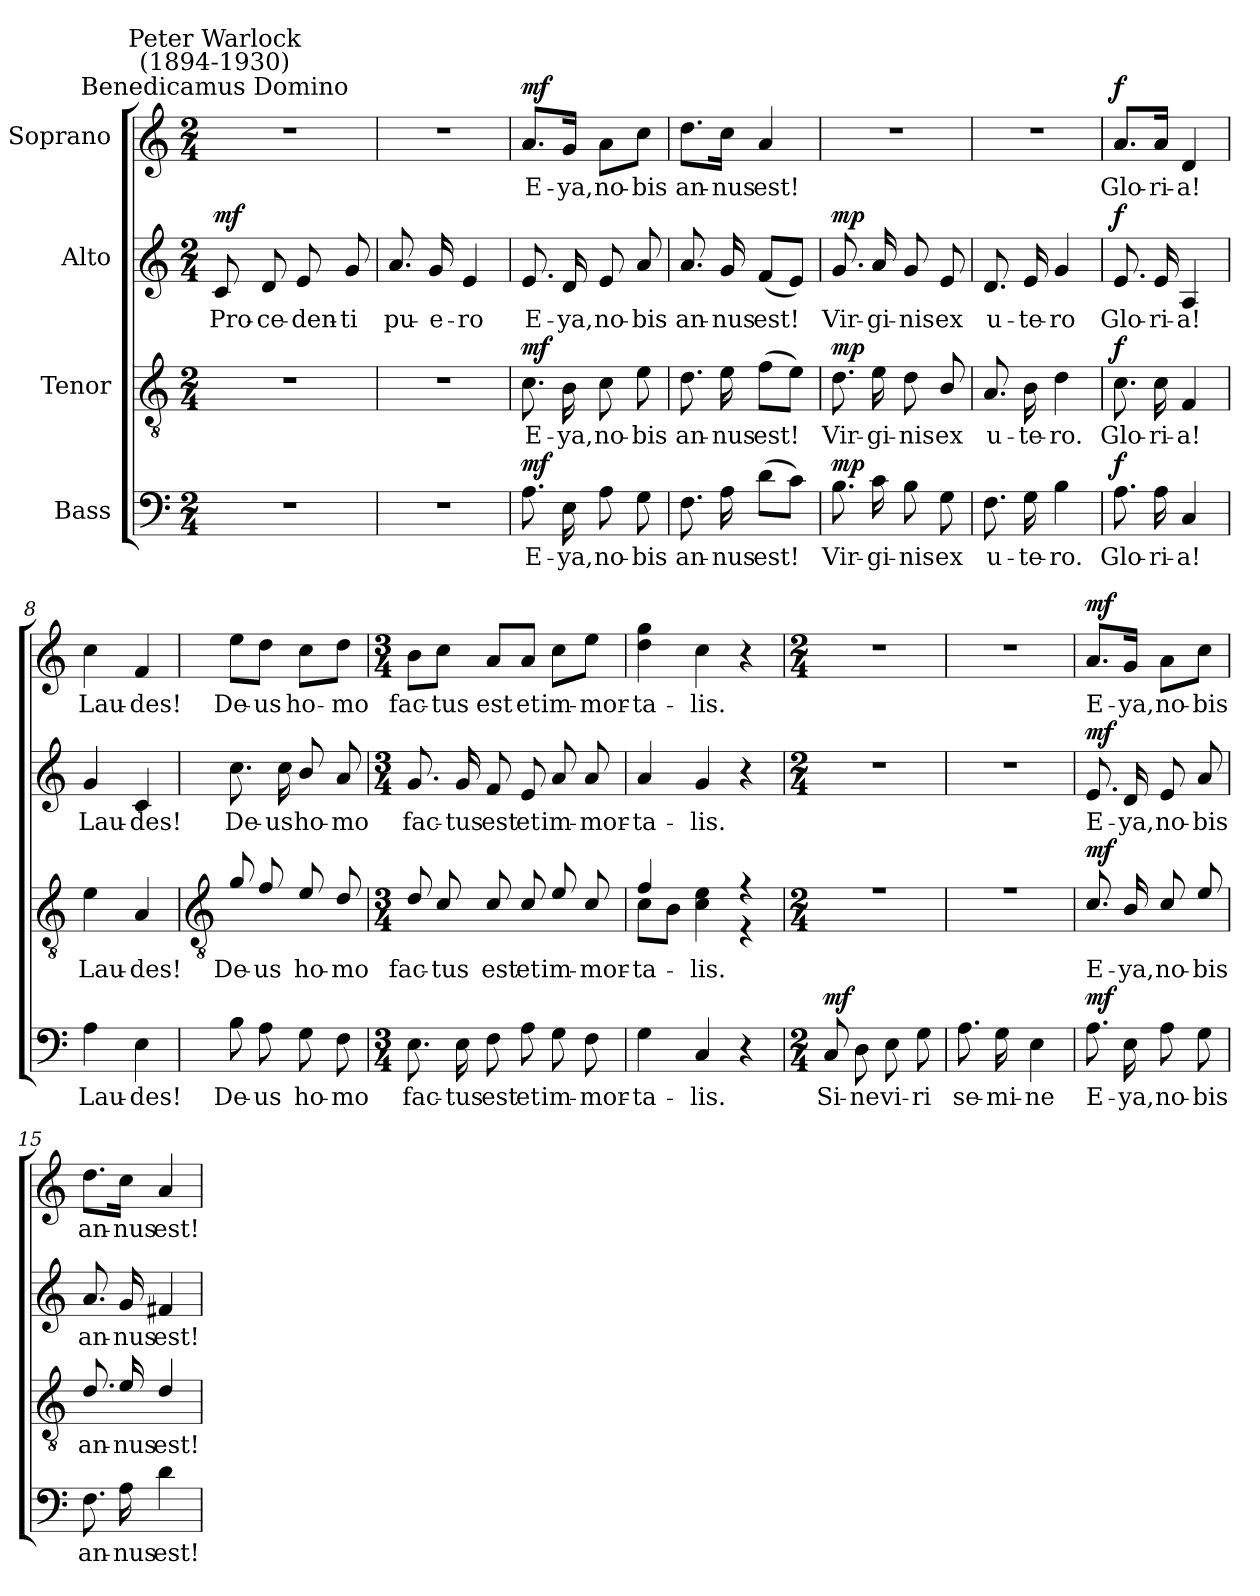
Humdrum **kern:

**kern	**text	**dynam	**kern	**text	**dynam	**kern	**text	**dynam	**kern	**text	**dynam
*part4	*part4	*part4	*part3	*part3	*part3	*part2	*part2	*part2	*part1	*part1	*part1
*staff4	*staff4	*staff4	*staff3	*staff3	*staff3	*staff2	*staff2	*staff2	*staff1	*staff1	*staff1
*I"Bass	*	*	*I"Tenor	*	*	*I"Alto	*	*	*I"Soprano	*	*
*clefF4	*	*	*clefGv2	*	*	*clefG2	*	*	*clefG2	*	*
*k[]	*	*	*k[]	*	*	*k[]	*	*	*k[]	*	*
*C:	*	*	*C:	*	*	*C:	*	*	*C:	*	*
*M2/4	*	*	*M2/4	*	*	*M2/4	*	*	*M2/4	*	*
=1	=1	=1	=1	=1	=1	=1	=1	=1	=1	=1	=1
!	!	!	!	!	!	!	!	!	!LO:TX:a:cj:t=Benedicamus Domino	!	!
!	!	!	!	!	!	!	!	!	!LO:TX:a:cj:t=Peter Warlock\n(1894-1930)	!	!
!LO:N:vis=1	!	!	!LO:N:vis=1	!	!	!	!LO:LY:b	!LO:DY:b	!LO:N:vis=1	!	!
2r	.	.	2r	.	.	8c	Pro-	mf	2r	.	.
!	!	!	!	!	!	!	!LO:LY:b	!	!	!	!
.	.	.	.	.	.	8d	-ce-	.	.	.	.
!	!	!	!	!	!	!	!LO:LY:b	!	!	!	!
.	.	.	.	.	.	8e	-den-	.	.	.	.
!	!	!	!	!	!	!	!LO:LY:b	!	!	!	!
.	.	.	.	.	.	8g	-ti	.	.	.	.
=2	=2	=2	=2	=2	=2	=2	=2	=2	=2	=2	=2
!LO:N:vis=1	!	!	!LO:N:vis=1	!	!	!	!LO:LY:b	!	!LO:N:vis=1	!	!
2r	.	.	2r	.	.	8.a	pu-	.	2r	.	.
!	!	!	!	!	!	!	!LO:LY:b	!	!	!	!
.	.	.	.	.	.	16g	-e-	.	.	.	.
!	!	!	!	!	!	!	!LO:LY:b	!	!	!	!
.	.	.	.	.	.	4e	-ro	.	.	.	.
=3	=3	=3	=3	=3	=3	=3	=3	=3	=3	=3	=3
!	!LO:LY:b	!LO:DY:b	!	!LO:LY:b	!LO:DY:b	!	!LO:LY:b	!	!	!LO:LY:b	!LO:DY:b
8.A	E-	mf	8.c	E-	mf	8.e	E-	.	8.a/L	E-	mf
!	!LO:LY:b	!	!	!LO:LY:b	!	!	!LO:LY:b	!	!	!LO:LY:b	!
16E	-ya,	.	16B	-ya,	.	16d	-ya,	.	16g/Jk	-ya,	.
!	!LO:LY:b	!	!	!LO:LY:b	!	!	!LO:LY:b	!	!	!LO:LY:b	!
8A	no-	.	8c	no-	.	8e	no-	.	8a\L	no-	.
!	!LO:LY:b	!	!	!LO:LY:b	!	!	!LO:LY:b	!	!	!LO:LY:b	!
8G	-bis	.	8e	-bis	.	8a	-bis	.	8cc\J	-bis	.
=4	=4	=4	=4	=4	=4	=4	=4	=4	=4	=4	=4
!	!LO:LY:b	!	!	!LO:LY:b	!	!	!LO:LY:b	!	!	!LO:LY:b	!
8.F	an-	.	8.d	an-	.	8.a	an-	.	8.dd\L	an-	.
!	!LO:LY:b	!	!	!LO:LY:b	!	!	!LO:LY:b	!	!	!LO:LY:b	!
16A	-nus	.	16e	-nus	.	16g	-nus	.	16cc\Jk	-nus	.
!	!LO:LY:b	!	!	!LO:LY:b	!	!	!LO:LY:b	!	!	!LO:LY:b	!
(>8dL	est!	.	(>8fL	est!	.	(<8fL	est!	.	4a	est!	.
8cJ)	.	.	8eJ)	.	.	8eJ)	.	.	.	.	.
=5	=5	=5	=5	=5	=5	=5	=5	=5	=5	=5	=5
!	!LO:LY:b	!LO:DY:b	!	!LO:LY:b	!LO:DY:b	!	!LO:LY:b	!LO:DY:b	!LO:N:vis=1	!	!
8.B	Vir-	mp	8.d	Vir-	mp	8.g	Vir-	mp	2r	.	.
!	!LO:LY:b	!	!	!LO:LY:b	!	!	!LO:LY:b	!	!	!	!
16c	-gi-	.	16e	-gi-	.	16a	-gi-	.	.	.	.
!	!LO:LY:b	!	!	!LO:LY:b	!	!	!LO:LY:b	!	!	!	!
8B	-nis	.	8d	-nis	.	8g	-nis	.	.	.	.
!	!LO:LY:b	!	!	!LO:LY:b	!	!	!LO:LY:b	!	!	!	!
8G	ex	.	8B/	ex	.	8e	ex	.	.	.	.
=6	=6	=6	=6	=6	=6	=6	=6	=6	=6	=6	=6
!	!LO:LY:b	!	!	!LO:LY:b	!	!	!LO:LY:b	!	!LO:N:vis=1	!	!
8.F	u-	.	8.A	u-	.	8.d	u-	.	2r	.	.
!	!LO:LY:b	!	!	!LO:LY:b	!	!	!LO:LY:b	!	!	!	!
16G	-te-	.	16B	-te-	.	16e	-te-	.	.	.	.
!	!LO:LY:b	!	!	!LO:LY:b	!	!	!LO:LY:b	!	!	!	!
4B	-ro.	.	4d	-ro.	.	4g	-ro	.	.	.	.
=7	=7	=7	=7	=7	=7	=7	=7	=7	=7	=7	=7
!	!LO:LY:b	!LO:DY:b	!	!LO:LY:b	!LO:DY:b	!	!LO:LY:b	!LO:DY:b	!	!LO:LY:b	!LO:DY:b
8.A	Glo-	f	8.c	Glo-	f	8.e	Glo-	f	8.a/L	Glo-	f
!	!LO:LY:b	!	!	!LO:LY:b	!	!	!LO:LY:b	!	!	!LO:LY:b	!
16A	-ri-	.	16c	-ri-	.	16e	-ri-	.	16a/Jk	-ri-	.
!	!LO:LY:b	!	!	!LO:LY:b	!	!	!LO:LY:b	!	!	!LO:LY:b	!
4C	-a!	.	4F	-a!	.	4A	-a!	.	4d	-a!	.
=8	=8	=8	=8	=8	=8	=8	=8	=8	=8	=8	=8
!	!LO:LY:b	!	!	!LO:LY:b	!	!	!LO:LY:b	!	!	!LO:LY:b	!
4A	Lau-	.	4e	Lau-	.	4g	Lau-	.	4cc	Lau-	.
!	!LO:LY:b	!	!	!LO:LY:b	!	!	!LO:LY:b	!	!	!LO:LY:b	!
4E	-des!	.	4A	-des!	.	4c	-des!	.	4f	-des!	.
!!LO:LB:g=z
=9	=9	=9	=9	=9	=9	=9	=9	=9	=9	=9	=9
*	*	*	*clefGv2	*	*	*	*	*	*	*	*
*	*	*	*^	*	*	*	*	*	*	*	*
!	!LO:LY:b	!	!	!LO:N:vis=1	!LO:LY:b	!	!	!LO:LY:b	!	!	!LO:LY:b	!
8B	De-	.	8g	2ryy	De-	.	8.cc	De-	.	8ee\L	De-	.
!	!LO:LY:b	!	!	!	!LO:LY:b	!	!	!	!	!	!LO:LY:b	!
8A	-us	.	8f	.	-us	.	.	.	.	8dd\J	-us	.
!	!	!	!	!	!	!	!	!LO:LY:b	!	!	!	!
.	.	.	.	.	.	.	16cc	-us	.	.	.	.
!	!LO:LY:b	!	!	!	!LO:LY:b	!	!	!LO:LY:b	!	!	!LO:LY:b	!
8G	ho-	.	8e	.	ho-	.	8b/	ho-	.	8cc\L	ho-	.
!	!LO:LY:b	!	!	!	!LO:LY:b	!	!	!LO:LY:b	!	!	!LO:LY:b	!
8F	-mo	.	8d	.	-mo	.	8a	-mo	.	8dd\J	-mo	.
=10	=10	=10	=10	=10	=10	=10	=10	=10	=10	=10	=10	=10
*M3/4	*	*	*M3/4	*	*	*	*M3/4	*	*	*M3/4	*	*
!	!LO:LY:b	!	!	!LO:N:vis=1	!LO:LY:b	!	!	!LO:LY:b	!	!	!LO:LY:b	!
8.E	fac-	.	8d	2.ryy	fac-	.	8.g	fac-	.	8b\L	fac-	.
!	!	!	!	!	!LO:LY:b	!	!	!	!	!	!LO:LY:b	!
.	.	.	8c	.	-tus	.	.	.	.	8cc\J	-tus	.
!	!LO:LY:b	!	!	!	!	!	!	!LO:LY:b	!	!	!	!
16E	-tus	.	.	.	.	.	16g	-tus	.	.	.	.
!	!LO:LY:b	!	!	!	!LO:LY:b	!	!	!LO:LY:b	!	!	!LO:LY:b	!
8F	est	.	8c	.	est	.	8f	est	.	8a/L	est	.
!	!LO:LY:b	!	!	!	!LO:LY:b	!	!	!LO:LY:b	!	!	!LO:LY:b	!
8A	et	.	8c	.	et	.	8e	et	.	8a/J	et	.
!	!LO:LY:b	!	!	!	!LO:LY:b	!	!	!LO:LY:b	!	!	!LO:LY:b	!
8G	im-	.	8e	.	im-	.	8a	im-	.	8cc\L	im-	.
!	!LO:LY:b	!	!	!	!LO:LY:b	!	!	!LO:LY:b	!	!	!LO:LY:b	!
8F	-mor-	.	8c	.	-mor-	.	8a	-mor-	.	8ee\J	-mor-	.
=11	=11	=11	=11	=11	=11	=11	=11	=11	=11	=11	=11	=11
!	!LO:LY:b	!	!	!	!LO:LY:b	!	!	!LO:LY:b	!	!	!LO:LY:b	!
4G	-ta-	.	4f/	8cL	-ta-	.	4a	-ta-	.	4dd 4gg	-ta-	.
.	.	.	.	8BJ	.	.	.	.	.	.	.	.
!	!LO:LY:b	!	!	!	!LO:LY:b	!	!	!LO:LY:b	!	!	!LO:LY:b	!
4C	-lis.	.	4c 4e	4ryy	-lis.	.	4g	-lis.	.	4cc	-lis.	.
4r	.	.	4r	4r	.	.	4r	.	.	4r	.	.
=12	=12	=12	=12	=12	=12	=12	=12	=12	=12	=12	=12	=12
*M2/4	*	*	*M2/4	*	*	*	*M2/4	*	*	*M2/4	*	*
!	!LO:LY:b	!LO:DY:a	!LO:N:vis=1	!	!	!	!LO:N:vis=1	!	!	!LO:N:vis=1	!	!
8C	Si-	mf	2r	2ryy	.	.	2r	.	.	2r	.	.
!	!LO:LY:b	!	!	!	!	!	!	!	!	!	!	!
8D	-ne	.	.	.	.	.	.	.	.	.	.	.
!	!LO:LY:b	!	!	!	!	!	!	!	!	!	!	!
8E	vi-	.	.	.	.	.	.	.	.	.	.	.
!	!LO:LY:b	!	!	!	!	!	!	!	!	!	!	!
8G	-ri	.	.	.	.	.	.	.	.	.	.	.
=13	=13	=13	=13	=13	=13	=13	=13	=13	=13	=13	=13	=13
!	!LO:LY:b	!	!LO:N:vis=1	!	!	!	!LO:N:vis=1	!	!	!LO:N:vis=1	!	!
8.A	se-	.	2r	2ryy	.	.	2r	.	.	2r	.	.
!	!LO:LY:b	!	!	!	!	!	!	!	!	!	!	!
16G	-mi-	.	.	.	.	.	.	.	.	.	.	.
!	!LO:LY:b	!	!	!	!	!	!	!	!	!	!	!
4E	-ne	.	.	.	.	.	.	.	.	.	.	.
=14	=14	=14	=14	=14	=14	=14	=14	=14	=14	=14	=14	=14
!	!LO:LY:b	!LO:DY:b	!	!	!LO:LY:b	!LO:DY:b	!	!LO:LY:b	!LO:DY:b	!	!LO:LY:b	!LO:DY:b
8.A	E-	mf	8.c	2ryy	E-	mf	8.e	E-	mf	8.a/L	E-	mf
!	!LO:LY:b	!	!	!	!LO:LY:b	!	!	!LO:LY:b	!	!	!LO:LY:b	!
16E	-ya,	.	16B	.	-ya,	.	16d	-ya,	.	16g/Jk	-ya,	.
!	!LO:LY:b	!	!	!	!LO:LY:b	!	!	!LO:LY:b	!	!	!LO:LY:b	!
8A	no-	.	8c	.	no-	.	8e	no-	.	8a\L	no-	.
!	!LO:LY:b	!	!	!	!LO:LY:b	!	!	!LO:LY:b	!	!	!LO:LY:b	!
8G	-bis	.	8e	.	-bis	.	8a	-bis	.	8cc\J	-bis	.
=15	=15	=15	=15	=15	=15	=15	=15	=15	=15	=15	=15	=15
!	!LO:LY:b	!	!	!LO:N:vis=1	!LO:LY:b	!	!	!LO:LY:b	!	!	!LO:LY:b	!
8.F	an-	.	8.d	2ryy	an-	.	8.a	an-	.	8.dd\L	an-	.
!	!LO:LY:b	!	!	!	!LO:LY:b	!	!	!LO:LY:b	!	!	!LO:LY:b	!
16A	-nus	.	16e	.	-nus	.	16g	-nus	.	16cc\Jk	-nus	.
!	!LO:LY:b	!	!	!	!LO:LY:b	!	!	!LO:LY:b	!	!	!LO:LY:b	!
4d	est!	.	4d	.	est!	.	4f#X	est!	.	4a	est!	.
*	*	*	*v	*v	*	*	*	*	*	*	*	*
=	=	=	=	=	=	=	=	=	=	=	=
*-	*-	*-	*-	*-	*-	*-	*-	*-	*-	*-	*-
